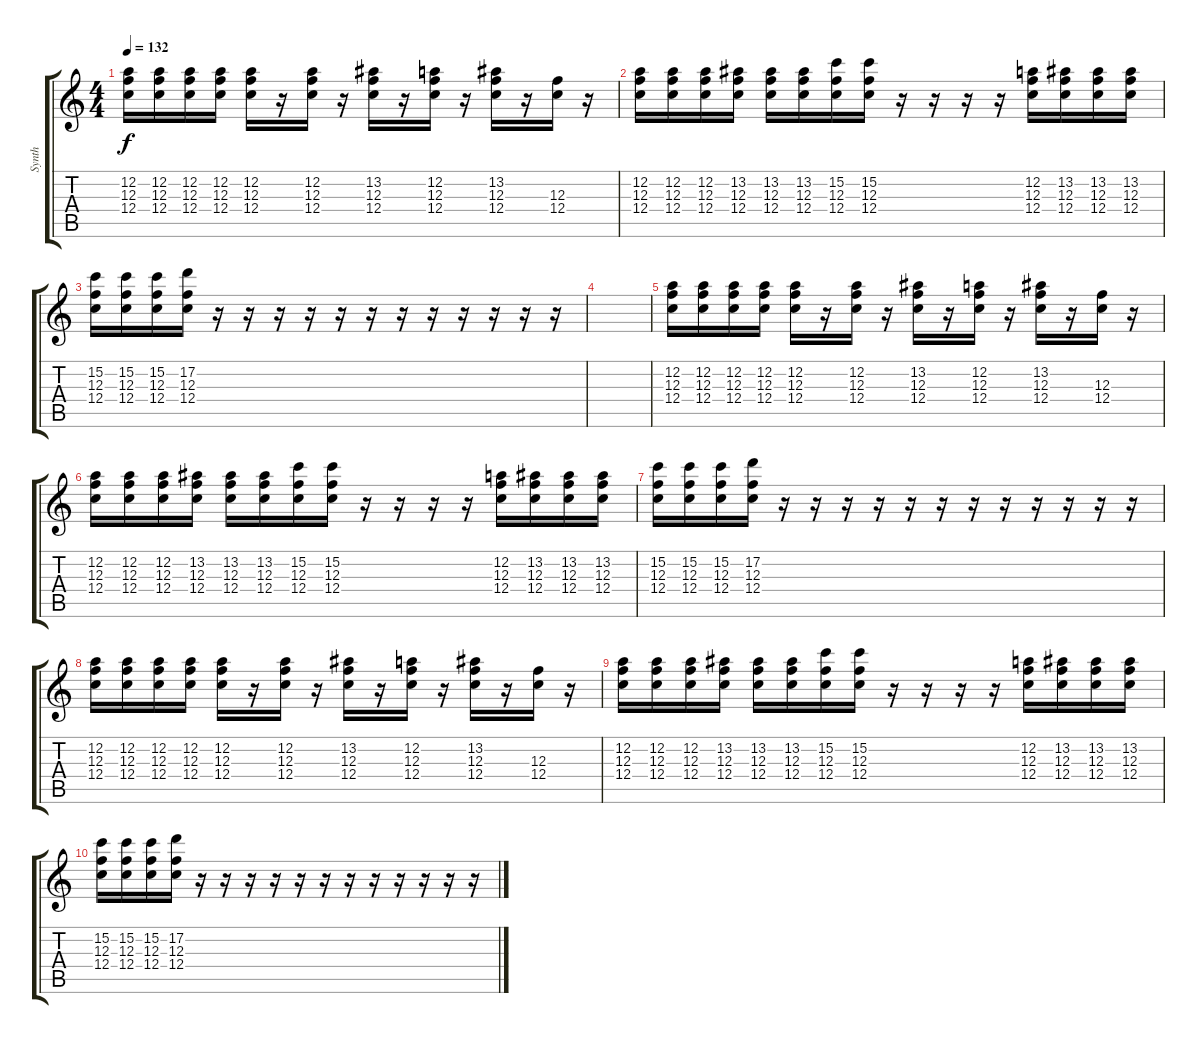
\track ("Synth" "Synth") {instrument synthbass1}
\staff {score tabs}
\tuning (D4 A3 F3 C3 G2 C2) {hide}
\ts (4 4)
\tempo 132
\clef g2
\ks c
(12.2 12.3 12.4).16{dy f} (12.2 12.3 12.4).16 (12.2 12.3 12.4).16 (12.2 12.3 12.4).16 (12.2 12.3 12.4).16 r.16 (12.2 12.3 12.4).16 r.16 (13.2 12.3 12.4).16 r.16 (12.2 12.3 12.4).16 r.16 (13.2 12.3 12.4).16 r.16 (12.3 12.4).16 r.16 |
(12.2 12.3 12.4).16 (12.2 12.3 12.4).16 (12.2 12.3 12.4).16 (13.2 12.3 12.4).16 (13.2 12.3 12.4).16 (13.2 12.3 12.4).16 (15.2 12.3 12.4).16 (15.2 12.3 12.4).16 r.16 r.16 r.16 r.16 (12.2 12.3 12.4).16 (13.2 12.3 12.4).16 (13.2 12.3 12.4).16 (13.2 12.3 12.4).16 |
(15.2 12.3 12.4).16 (15.2 12.3 12.4).16 (15.2 12.3 12.4).16 (17.2 12.3 12.4).16 r.16 r.16 r.16 r.16 r.16 r.16 r.16 r.16 r.16 r.16 r.16 r.16 |
|
(12.2 12.3 12.4).16 (12.2 12.3 12.4).16 (12.2 12.3 12.4).16 (12.2 12.3 12.4).16 (12.2 12.3 12.4).16 r.16 (12.2 12.3 12.4).16 r.16 (13.2 12.3 12.4).16 r.16 (12.2 12.3 12.4).16 r.16 (13.2 12.3 12.4).16 r.16 (12.3 12.4).16 r.16 |
(12.2 12.3 12.4).16 (12.2 12.3 12.4).16 (12.2 12.3 12.4).16 (13.2 12.3 12.4).16 (13.2 12.3 12.4).16 (13.2 12.3 12.4).16 (15.2 12.3 12.4).16 (15.2 12.3 12.4).16 r.16 r.16 r.16 r.16 (12.2 12.3 12.4).16 (13.2 12.3 12.4).16 (13.2 12.3 12.4).16 (13.2 12.3 12.4).16 |
(15.2 12.3 12.4).16 (15.2 12.3 12.4).16 (15.2 12.3 12.4).16 (17.2 12.3 12.4).16 r.16 r.16 r.16 r.16 r.16 r.16 r.16 r.16 r.16 r.16 r.16 r.16 |
(12.2 12.3 12.4).16 (12.2 12.3 12.4).16 (12.2 12.3 12.4).16 (12.2 12.3 12.4).16 (12.2 12.3 12.4).16 r.16 (12.2 12.3 12.4).16 r.16 (13.2 12.3 12.4).16 r.16 (12.2 12.3 12.4).16 r.16 (13.2 12.3 12.4).16 r.16 (12.3 12.4).16 r.16 |
(12.2 12.3 12.4).16 (12.2 12.3 12.4).16 (12.2 12.3 12.4).16 (13.2 12.3 12.4).16 (13.2 12.3 12.4).16 (13.2 12.3 12.4).16 (15.2 12.3 12.4).16 (15.2 12.3 12.4).16 r.16 r.16 r.16 r.16 (12.2 12.3 12.4).16 (13.2 12.3 12.4).16 (13.2 12.3 12.4).16 (13.2 12.3 12.4).16 |
(15.2 12.3 12.4).16 (15.2 12.3 12.4).16 (15.2 12.3 12.4).16 (17.2 12.3 12.4).16 r.16 r.16 r.16 r.16 r.16 r.16 r.16 r.16 r.16 r.16 r.16 r.16
